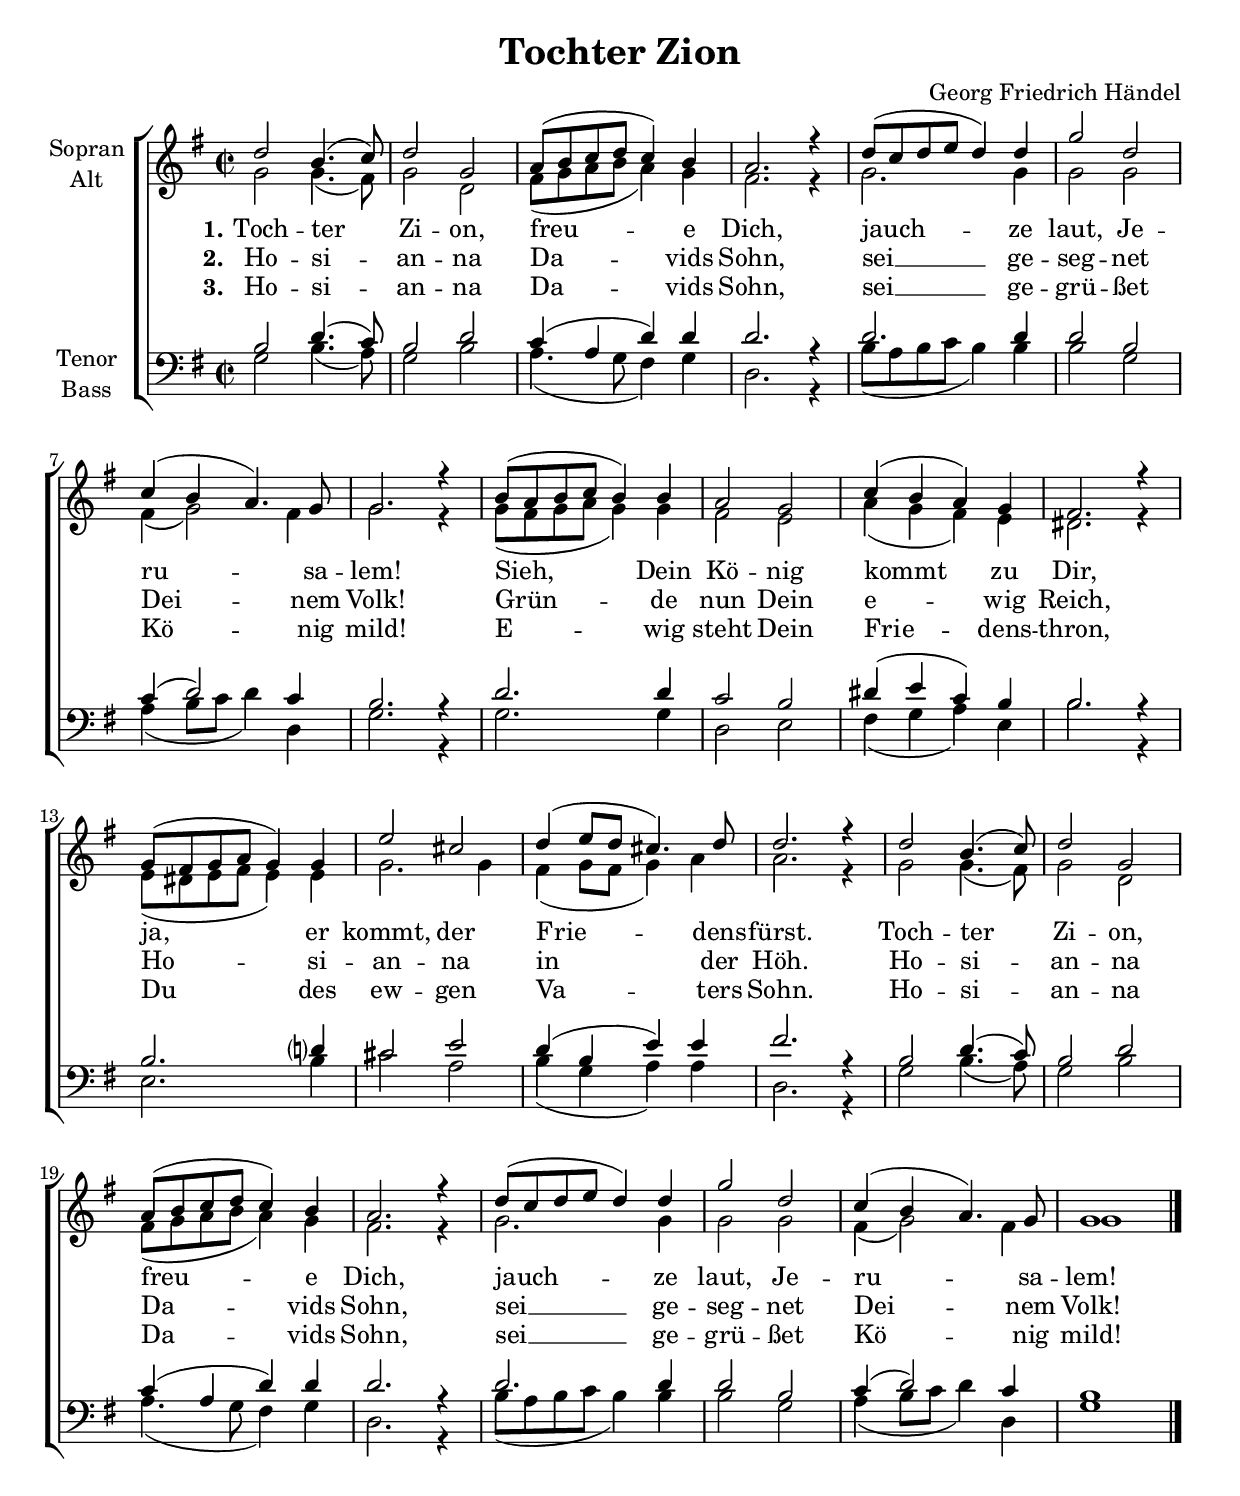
\version "2.13.39"

\header {
  title = "Tochter Zion"
  composer = "Georg Friedrich Händel"
}

#(set-global-staff-size 20)

\paper {
  #(set-paper-size "a4")
}

global = {
  \key g \major
  \time 2/2
}

soprano = \relative c'' {
  \global
  d2 b4.( c8)
  d2 g,
  a8( b c d c4) b
  a2. r4
  
  d8( c d e d4) d
  g2 d
  c4( b a4.) g8
  g2. r4
  
  b8( a b c b4) b
  a2 g
  c4( b a) g
  fis2. r4
  
  g8( fis g a g4) g
  e'2 cis
  d4( e8 d cis4.) d8
  d2. r4
  
  d2 b4.( c8)
  d2 g,
  a8( b c d c4) b
  a2. r4
  
  d8( c d e d4) d
  g2 d
  c4( b a4.) g8
  g1 \bar "|."
  
}

alto = \relative c'' {
  \global
  g2 g4.( fis8)
  g2 d
  fis8( g a b a4) g
  fis2. r4
  
  g2. g4
  g2 g
  fis4( g2) fis4
  g2. r4
  
  g8( fis g a g4) g
  fis2 e
  a4( g fis) e
  dis2. r4
  
  e8( dis e fis e4) e
  g2. g4
  fis4( g8 fis g4) a
  a2. r4

  g2 g4.( fis8)
  g2 d
  fis8( g a b a4) g
  fis2. r4
  
  g2. g4
  g2 g
  fis4( g2) fis4
  g1
}

tenor = \relative c' {
  \global
  b2 d4.( c8)
  b2 d
  c4( a d) d
  d2. r4
  
  d2. d4
  d2 b
  c4( d2) c4
  b2. r4
  
  d2. d4
  c2 b
  dis4( e c) b
  b2. r4
  
  b2. d?4
  cis2 e
  d4( b e ) e
  fis2. r4
  
  b,2 d4.( c8)
  b2 d
  c4( a d) d
  d2. r4
  
  d2. d4
  d2 b
  c4( d2) c4
  b1
  
}

bass = \relative c' {
  \global
  g2 b4.( a8)
  g2 b
  a4.( g8 fis4) g
  d2. r4
  
  b'8( a b c b4) b
  b2 g
  a4( b8 c d4) d,
  g2. r4
  
  g2. g4
  d2 e
  fis4( g a) e
  b'2. r4
  
  e,2. b'4
  cis2 a
  b4( g a ) a
  d,2. r4
  
  g2 b4.( a8)
  g2 b
  a4.( g8 fis4) g
  d2. r4
  
  b'8( a b c b4) b
  b2 g
  a4( b8 c d4) d,
  g1
  
}

verseOne = \lyricmode {
  \set stanza = "1."
  Toch -- ter Zi -- on, freu -- e Dich,
  jauch -- ze laut, Je -- ru -- sa -- lem!
  Sieh, Dein Kö -- nig kommt zu Dir,
  ja, er kommt, der Frie -- dens -- fürst.
  Toch -- ter Zi -- on, freu -- e Dich,
  jauch -- ze laut, Je -- ru -- sa -- lem!
  
}

verseTwo = \lyricmode {
  \set stanza = "2."
  Ho -- si -- an -- na Da -- vids Sohn,
  sei __ ge -- seg -- net Dei -- nem Volk!
  Grün -- de nun Dein e -- wig Reich,
  Ho -- si -- an -- na in der Höh.
  Ho -- si -- an -- na Da -- vids Sohn,
  sei __ ge -- seg -- net Dei -- nem Volk!
  
}

verseThree = \lyricmode {
  \set stanza = "3."
 Ho -- si -- an -- na Da -- vids Sohn,
 sei __ ge -- grü -- ßet Kö -- nig mild!
 E -- wig steht Dein Frie -- dens -- thron,
 Du des ew -- gen Va -- ters Sohn.
 Ho -- si -- an -- na Da -- vids Sohn,
 sei __ ge -- grü -- ßet Kö -- nig mild!
}

\score {
  \new ChoirStaff <<
    \new Staff \with {
      midiInstrument = "choir aahs"
      instrumentName = \markup \center-column { "Sopran" "Alt" }
    } <<
      \new Voice = "soprano" { \voiceOne \soprano }
      \new Voice = "alto" { \voiceTwo \alto }
    >>
    \new Lyrics \lyricsto "soprano" \verseOne
    \new Lyrics \lyricsto "soprano" \verseTwo
    \new Lyrics \lyricsto "soprano" \verseThree
    \new Staff \with {
      midiInstrument = "choir aahs"
      instrumentName = \markup \center-column { "Tenor" "Bass" }
    } <<
      \clef bass
      \new Voice = "tenor" { \voiceOne \tenor }
      \new Voice = "bass" { \voiceTwo \bass }
    >>
  >>
  \layout { }
  \midi {
    \context {
      \Score
      tempoWholesPerMinute = #(ly:make-moment 100 4)
    }
  }
}
